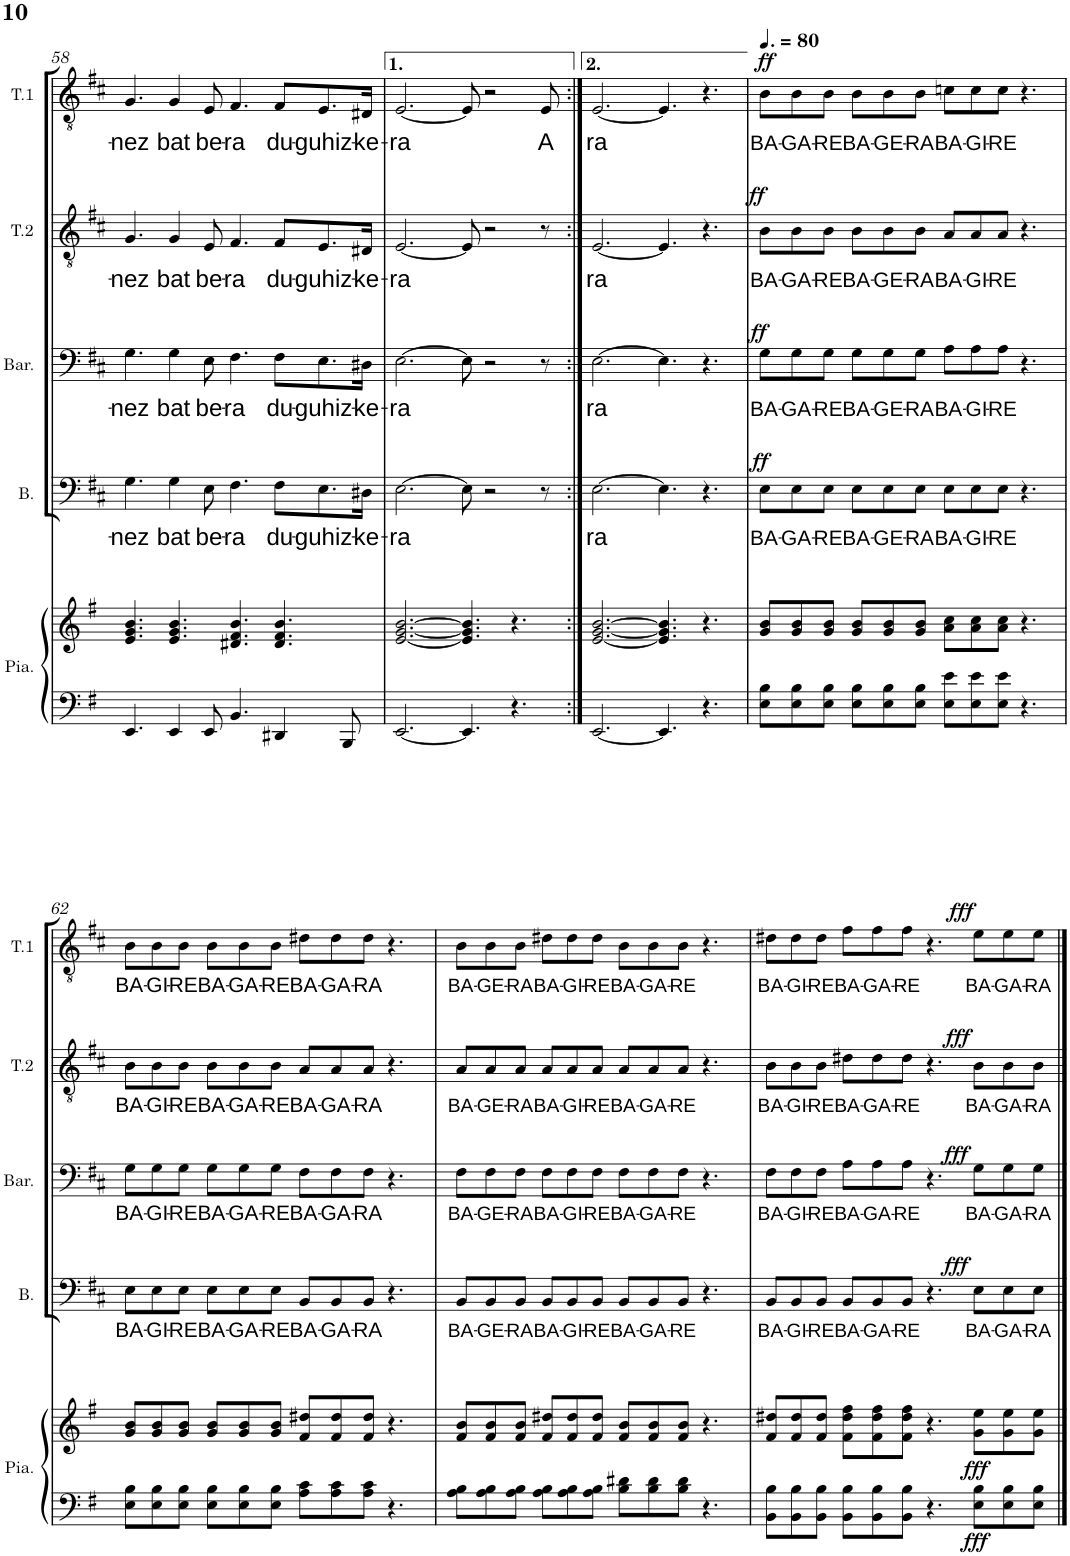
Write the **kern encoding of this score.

**kern	**kern	**dynam	**kern	**text	**dynam	**kern	**text	**dynam	**kern	**text	**dynam	**kern	**text	**dynam
*part5	*part5	*part5	*part4	*part4	*part4	*part3	*part3	*part3	*part2	*part2	*part2	*part1	*part1	*part1
*staff6	*staff5	*staff5/6	*staff4	*staff4	*staff4	*staff3	*staff3	*staff3	*staff2	*staff2	*staff2	*staff1	*staff1	*staff1
*I"Piano	*	*	*I"Basse	*	*	*I"Baryton	*	*	*I"Ténor 2	*	*	*I"Ténor 1	*	*
*I'Pia.	*	*	*I'B.	*	*	*I'Bar.	*	*	*I'T.2	*	*	*I'T.1	*	*
!!LO:PB:g=z
*clefF4	*clefG2	*	*clefF4	*	*	*clefF4	*	*	*clefGv2	*	*	*clefGv2	*	*
*k[f#]	*k[f#]	*	*k[f#c#]	*	*	*k[f#c#]	*	*	*k[f#c#]	*	*	*k[f#c#]	*	*
*M12/8	*M12/8	*	*M12/8	*	*	*M12/8	*	*	*M12/8	*	*	*M12/8	*	*
=58	=58	=58	=58	=58	=58	=58	=58	=58	=58	=58	=58	=58	=58	=58
!	!	!	!	!LO:LY:b	!	!	!LO:LY:b	!	!	!LO:LY:b	!	!	!LO:LY:b	!
4.EE/	4.e/ 4.g/ 4.b/	.	4.G\	-nez	.	4.G\	-nez	.	4.G/	-nez	.	4.G/	-nez	.
!	!	!	!	!LO:LY:b	!	!	!LO:LY:b	!	!	!LO:LY:b	!	!	!LO:LY:b	!
4EE/	4.e/ 4.g/ 4.b/	.	4G\	bat	.	4G\	bat	.	4G/	bat	.	4G/	bat	.
!	!	!	!	!LO:LY:b	!	!	!LO:LY:b	!	!	!LO:LY:b	!	!	!LO:LY:b	!
8EE/	.	.	8E\	be-	.	8E\	be-	.	8E/	be-	.	8E/	be-	.
!	!	!	!	!LO:LY:b	!	!	!LO:LY:b	!	!	!LO:LY:b	!	!	!LO:LY:b	!
4.BB/	4.d#X/ 4.f#/ 4.b/	.	4.F#\	-ra	.	4.F#\	-ra	.	4.F#/	-ra	.	4.F#/	-ra	.
!	!	!	!	!LO:LY:b	!	!	!LO:LY:b	!	!	!LO:LY:b	!	!	!LO:LY:b	!
4DD#X/	4.d#/ 4.f#/ 4.b/	.	8F#\L	du-	.	8F#\L	du-	.	8F#/L	du-	.	8F#/L	du-	.
!	!	!	!	!LO:LY:b	!	!	!LO:LY:b	!	!	!LO:LY:b	!	!	!LO:LY:b	!
.	.	.	8.E\	-guhiz-	.	8.E\	-guhiz-	.	8.E/	-guhiz-	.	8.E/	-guhiz-	.
8BBB/	.	.	.	.	.	.	.	.	.	.	.	.	.	.
!	!	!	!	!LO:LY:b	!	!	!LO:LY:b	!	!	!LO:LY:b	!	!	!LO:LY:b	!
.	.	.	16D#X\Jk	-ke-	.	16D#X\Jk	-ke-	.	16D#X/Jk	-ke-	.	16D#X/Jk	-ke-	.
=59	=59	=59	=59	=59	=59	=59	=59	=59	=59	=59	=59	=59	=59	=59
!	!	!	!	!LO:LY:b	!	!	!LO:LY:b	!	!	!LO:LY:b	!	!	!LO:LY:b	!
[2.EE/	[2.e/ [2.g/ [2.b/	.	[2.E\	-ra	.	[2.E\	-ra	.	[2.E/	-ra	.	[2.E/	-ra	.
4.EE/]	4.e/] 4.g/] 4.b/]	.	8E\]	.	.	8E\]	.	.	8E/]	.	.	8E/]	.	.
.	.	.	2r	.	.	2r	.	.	2r	.	.	2r	.	.
4.r	4.r	.	.	.	.	.	.	.	.	.	.	.	.	.
!	!	!	!	!	!	!	!	!	!	!	!	!	!LO:LY:b	!
.	.	.	8r	.	.	8r	.	.	8r	.	.	8E/	A	.
=60:|!	=60:|!	=60:|!	=60:|!	=60:|!	=60:|!	=60:|!	=60:|!	=60:|!	=60:|!	=60:|!	=60:|!	=60:|!	=60:|!	=60:|!
!	!	!	!	!LO:LY:b	!	!	!LO:LY:b	!	!	!LO:LY:b	!	!	!LO:LY:b	!
[2.EE/	[2.e/ [2.g/ [2.b/	.	[2.E\	-ra	.	[2.E\	-ra	.	[2.E/	-ra	.	[2.E/	-ra	.
4.EE/]	4.e/] 4.g/] 4.b/]	.	4.E\]	.	.	4.E\]	.	.	4.E/]	.	.	4.E/]	.	.
4.r	4.r	.	4.r	.	.	4.r	.	.	4.r	.	.	4.r	.	.
=61	=61	=61	=61	=61	=61	=61	=61	=61	=61	=61	=61	=61	=61	=61
*	*	*	*	*	*	*	*	*	*	*	*	*MM120	*	*
!	!	!	!	!LO:LY:b	!LO:DY:a	!	!LO:LY:b	!LO:DY:a	!	!LO:LY:b	!LO:DY:a	!	!LO:LY:b	!LO:DY:a
8E\ 8B\L	8g/ 8b/L	.	8E\L	BA-	ff	8G\L	BA-	ff	8B\L	BA-	ff	8B\L	BA-	ff
!	!	!	!	!LO:LY:b	!	!	!LO:LY:b	!	!	!LO:LY:b	!	!	!LO:LY:b	!
8E\ 8B\	8g/ 8b/	.	8E\	-GA-	.	8G\	-GA-	.	8B\	-GA-	.	8B\	-GA-	.
!	!	!	!	!LO:LY:b	!	!	!LO:LY:b	!	!	!LO:LY:b	!	!	!LO:LY:b	!
8E\ 8B\J	8g/ 8b/J	.	8E\J	-RE	.	8G\J	-RE	.	8B\J	-RE	.	8B\J	-RE	.
!	!	!	!	!LO:LY:b	!	!	!LO:LY:b	!	!	!LO:LY:b	!	!	!LO:LY:b	!
8E\ 8B\L	8g/ 8b/L	.	8E\L	BA-	.	8G\L	BA-	.	8B\L	BA-	.	8B\L	BA-	.
!	!	!	!	!LO:LY:b	!	!	!LO:LY:b	!	!	!LO:LY:b	!	!	!LO:LY:b	!
8E\ 8B\	8g/ 8b/	.	8E\	-GE-	.	8G\	-GE-	.	8B\	-GE-	.	8B\	-GE-	.
!	!	!	!	!LO:LY:b	!	!	!LO:LY:b	!	!	!LO:LY:b	!	!	!LO:LY:b	!
8E\ 8B\J	8g/ 8b/J	.	8E\J	-RA	.	8G\J	-RA	.	8B\J	-RA	.	8B\J	-RA	.
!	!	!	!	!LO:LY:b	!	!	!LO:LY:b	!	!	!LO:LY:b	!	!	!LO:LY:b	!
8E\ 8e\L	8a\ 8cc\L	.	8E\L	BA-	.	8A\L	BA-	.	8A/L	BA-	.	8cn\L	BA-	.
!	!	!	!	!LO:LY:b	!	!	!LO:LY:b	!	!	!LO:LY:b	!	!	!LO:LY:b	!
8E\ 8e\	8a\ 8cc\	.	8E\	-GI-	.	8A\	-GI-	.	8A/	-GI-	.	8c\	-GI-	.
!	!	!	!	!LO:LY:b	!	!	!LO:LY:b	!	!	!LO:LY:b	!	!	!LO:LY:b	!
8E\ 8e\J	8a\ 8cc\J	.	8E\J	-RE	.	8A\J	-RE	.	8A/J	-RE	.	8c\J	-RE	.
4.r	4.r	.	4.r	.	.	4.r	.	.	4.r	.	.	4.r	.	.
!!LO:LB:g=z
=62	=62	=62	=62	=62	=62	=62	=62	=62	=62	=62	=62	=62	=62	=62
!	!	!	!	!LO:LY:b	!	!	!LO:LY:b	!	!	!LO:LY:b	!	!	!LO:LY:b	!
8E\ 8B\L	8g/ 8b/L	.	8E\L	BA-	.	8G\L	BA-	.	8B\L	BA-	.	8B\L	BA-	.
!	!	!	!	!LO:LY:b	!	!	!LO:LY:b	!	!	!LO:LY:b	!	!	!LO:LY:b	!
8E\ 8B\	8g/ 8b/	.	8E\	-GI-	.	8G\	-GI-	.	8B\	-GI-	.	8B\	-GI-	.
!	!	!	!	!LO:LY:b	!	!	!LO:LY:b	!	!	!LO:LY:b	!	!	!LO:LY:b	!
8E\ 8B\J	8g/ 8b/J	.	8E\J	-RE	.	8G\J	-RE	.	8B\J	-RE	.	8B\J	-RE	.
!	!	!	!	!LO:LY:b	!	!	!LO:LY:b	!	!	!LO:LY:b	!	!	!LO:LY:b	!
8E\ 8B\L	8g/ 8b/L	.	8E\L	BA-	.	8G\L	BA-	.	8B\L	BA-	.	8B\L	BA-	.
!	!	!	!	!LO:LY:b	!	!	!LO:LY:b	!	!	!LO:LY:b	!	!	!LO:LY:b	!
8E\ 8B\	8g/ 8b/	.	8E\	-GA-	.	8G\	-GA-	.	8B\	-GA-	.	8B\	-GA-	.
!	!	!	!	!LO:LY:b	!	!	!LO:LY:b	!	!	!LO:LY:b	!	!	!LO:LY:b	!
8E\ 8B\J	8g/ 8b/J	.	8E\J	-RE	.	8G\J	-RE	.	8B\J	-RE	.	8B\J	-RE	.
!	!	!	!	!LO:LY:b	!	!	!LO:LY:b	!	!	!LO:LY:b	!	!	!LO:LY:b	!
8A\ 8c\L	8f#/ 8dd#X/L	.	8BB/L	BA-	.	8F#\L	BA-	.	8A/L	BA-	.	8d#X\L	BA-	.
!	!	!	!	!LO:LY:b	!	!	!LO:LY:b	!	!	!LO:LY:b	!	!	!LO:LY:b	!
8A\ 8c\	8f#/ 8dd#/	.	8BB/	-GA-	.	8F#\	-GA-	.	8A/	-GA-	.	8d#\	-GA-	.
!	!	!	!	!LO:LY:b	!	!	!LO:LY:b	!	!	!LO:LY:b	!	!	!LO:LY:b	!
8A\ 8c\J	8f#/ 8dd#/J	.	8BB/J	-RA	.	8F#\J	-RA	.	8A/J	-RA	.	8d#\J	-RA	.
4.r	4.r	.	4.r	.	.	4.r	.	.	4.r	.	.	4.r	.	.
=63	=63	=63	=63	=63	=63	=63	=63	=63	=63	=63	=63	=63	=63	=63
!	!	!	!	!LO:LY:b	!	!	!LO:LY:b	!	!	!LO:LY:b	!	!	!LO:LY:b	!
8A\ 8B\L	8f#/ 8b/L	.	8BB/L	BA-	.	8F#\L	BA-	.	8A/L	BA-	.	8B\L	BA-	.
!	!	!	!	!LO:LY:b	!	!	!LO:LY:b	!	!	!LO:LY:b	!	!	!LO:LY:b	!
8A\ 8B\	8f#/ 8b/	.	8BB/	-GE-	.	8F#\	-GE-	.	8A/	-GE-	.	8B\	-GE-	.
!	!	!	!	!LO:LY:b	!	!	!LO:LY:b	!	!	!LO:LY:b	!	!	!LO:LY:b	!
8A\ 8B\J	8f#/ 8b/J	.	8BB/J	-RA	.	8F#\J	-RA	.	8A/J	-RA	.	8B\J	-RA	.
!	!	!	!	!LO:LY:b	!	!	!LO:LY:b	!	!	!LO:LY:b	!	!	!LO:LY:b	!
8A\ 8B\L	8f#/ 8dd#X/L	.	8BB/L	BA-	.	8F#\L	BA-	.	8A/L	BA-	.	8d#X\L	BA-	.
!	!	!	!	!LO:LY:b	!	!	!LO:LY:b	!	!	!LO:LY:b	!	!	!LO:LY:b	!
8A\ 8B\	8f#/ 8dd#/	.	8BB/	-GI-	.	8F#\	-GI-	.	8A/	-GI-	.	8d#\	-GI-	.
!	!	!	!	!LO:LY:b	!	!	!LO:LY:b	!	!	!LO:LY:b	!	!	!LO:LY:b	!
8A\ 8B\J	8f#/ 8dd#/J	.	8BB/J	-RE	.	8F#\J	-RE	.	8A/J	-RE	.	8d#\J	-RE	.
!	!	!	!	!LO:LY:b	!	!	!LO:LY:b	!	!	!LO:LY:b	!	!	!LO:LY:b	!
8B\ 8d#X\L	8f#/ 8b/L	.	8BB/L	BA-	.	8F#\L	BA-	.	8A/L	BA-	.	8B\L	BA-	.
!	!	!	!	!LO:LY:b	!	!	!LO:LY:b	!	!	!LO:LY:b	!	!	!LO:LY:b	!
8B\ 8d#\	8f#/ 8b/	.	8BB/	-GA-	.	8F#\	-GA-	.	8A/	-GA-	.	8B\	-GA-	.
!	!	!	!	!LO:LY:b	!	!	!LO:LY:b	!	!	!LO:LY:b	!	!	!LO:LY:b	!
8B\ 8d#\J	8f#/ 8b/J	.	8BB/J	-RE	.	8F#\J	-RE	.	8A/J	-RE	.	8B\J	-RE	.
4.r	4.r	.	4.r	.	.	4.r	.	.	4.r	.	.	4.r	.	.
=64	=64	=64	=64	=64	=64	=64	=64	=64	=64	=64	=64	=64	=64	=64
!	!	!	!	!LO:LY:b	!	!	!LO:LY:b	!	!	!LO:LY:b	!	!	!LO:LY:b	!
8BB\ 8B\L	8f#/ 8dd#X/L	.	8BB/L	BA-	.	8F#\L	BA-	.	8B\L	BA-	.	8d#X\L	BA-	.
!	!	!	!	!LO:LY:b	!	!	!LO:LY:b	!	!	!LO:LY:b	!	!	!LO:LY:b	!
8BB\ 8B\	8f#/ 8dd#/	.	8BB/	-GI-	.	8F#\	-GI-	.	8B\	-GI-	.	8d#\	-GI-	.
!	!	!	!	!LO:LY:b	!	!	!LO:LY:b	!	!	!LO:LY:b	!	!	!LO:LY:b	!
8BB\ 8B\J	8f#/ 8dd#/J	.	8BB/J	-RE	.	8F#\J	-RE	.	8B\J	-RE	.	8d#\J	-RE	.
!	!	!	!	!LO:LY:b	!	!	!LO:LY:b	!	!	!LO:LY:b	!	!	!LO:LY:b	!
8BB\ 8B\L	8f#\ 8dd#\ 8ff#\L	.	8BB/L	BA-	.	8A\L	BA-	.	8d#X\L	BA-	.	8f#\L	BA-	.
!	!	!	!	!LO:LY:b	!	!	!LO:LY:b	!	!	!LO:LY:b	!	!	!LO:LY:b	!
8BB\ 8B\	8f#\ 8dd#\ 8ff#\	.	8BB/	-GA-	.	8A\	-GA-	.	8d#\	-GA-	.	8f#\	-GA-	.
!	!	!	!	!LO:LY:b	!	!	!LO:LY:b	!	!	!LO:LY:b	!	!	!LO:LY:b	!
8BB\ 8B\J	8f#\ 8dd#\ 8ff#\J	.	8BB/J	-RE	.	8A\J	-RE	.	8d#\J	-RE	.	8f#\J	-RE	.
4.r	4.r	.	4.r	.	.	4.r	.	.	4.r	.	.	4.r	.	.
!	!	!LO:DY:b=2	!	!LO:LY:b	!	!	!LO:LY:b	!	!	!LO:LY:b	!	!	!LO:LY:b	!
!	!	!LO:DY:n=1:b	!	!	!LO:DY:a	!	!	!LO:DY:b	!	!	!LO:DY:a	!	!	!LO:DY:a
8E\ 8B\L	8g\ 8ee\L	fff fff	8E\L	BA-	fff	8G\L	BA-	fff	8B\L	BA-	fff	8e\L	BA-	fff
!	!	!	!	!LO:LY:b	!	!	!LO:LY:b	!	!	!LO:LY:b	!	!	!LO:LY:b	!
8E\ 8B\	8g\ 8ee\	.	8E\	-GA-	.	8G\	-GA-	.	8B\	-GA-	.	8e\	-GA-	.
!	!	!	!	!LO:LY:b	!	!	!LO:LY:b	!	!	!LO:LY:b	!	!	!LO:LY:b	!
8E\ 8B\J	8g\ 8ee\J	.	8E\J	-RA	.	8G\J	-RA	.	8B\J	-RA	.	8e\J	-RA	.
==	==	==	==	==	==	==	==	==	==	==	==	==	==	==
*-	*-	*-	*-	*-	*-	*-	*-	*-	*-	*-	*-	*-	*-	*-
